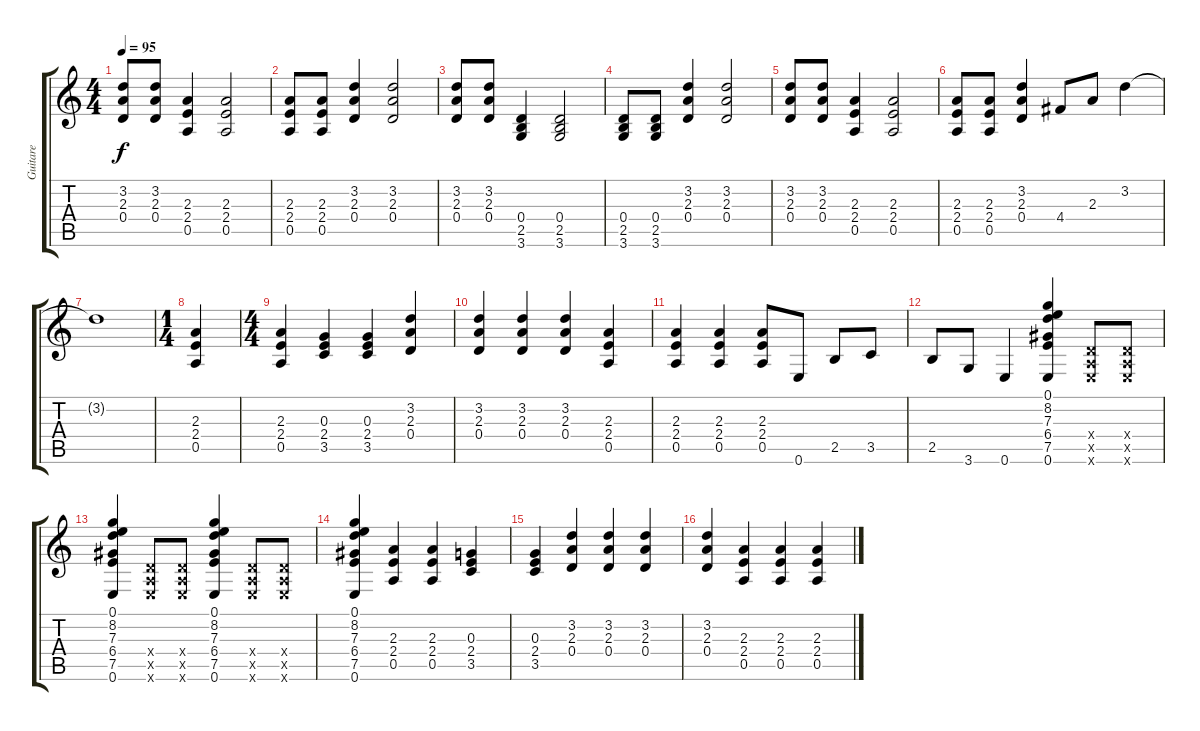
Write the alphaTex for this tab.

\track ("Guitare" "Guitare") {instrument electricguitarclean}
\staff {score tabs}
\tuning (E4 B3 G3 D3 A2 E2) {hide}
\ts (4 4)
\tempo 95
\clef g2
\ks c
(3.2 2.3 0.4).8{dy f} (3.2 2.3 0.4).8 (2.3 2.4 0.5).4 (2.3 2.4 0.5).2 |
(2.3 2.4 0.5).8 (2.3 2.4 0.5).8 (3.2 2.3 0.4).4 (3.2 2.3 0.4).2 |
(3.2 2.3 0.4).8 (3.2 2.3 0.4).8 (0.4 2.5 3.6).4 (0.4 2.5 3.6).2 |
(0.4 2.5 3.6).8 (0.4 2.5 3.6).8 (3.2 2.3 0.4).4 (3.2 2.3 0.4).2 |
(3.2 2.3 0.4).8 (3.2 2.3 0.4).8 (2.3 2.4 0.5).4 (2.3 2.4 0.5).2 |
(2.3 2.4 0.5).8 (2.3 2.4 0.5).8 (3.2 2.3 0.4).4 4.4.8 2.3.8 3.2.4 |
3.2{t}.1 |
\ts (1 4)
(2.3 2.4 0.5).4 |
\ts (4 4)
(2.3 2.4 0.5).4 (0.3 2.4 3.5).4 (0.3 2.4 3.5).4 (3.2 2.3 0.4).4 |
(3.2 2.3 0.4).4 (3.2 2.3 0.4).4 (3.2 2.3 0.4).4 (2.3 2.4 0.5).4 |
(2.3 2.4 0.5).4 (2.3 2.4 0.5).4 (2.3 2.4 0.5).8 0.6.8 2.5.8 3.5.8 |
2.5.8 3.6.8 0.6.4 (0.1 8.2 7.3 6.4 7.5 0.6).4 (0.4{x} 0.5{x} 0.6{x}).8 (0.4{x} 0.5{x} 0.6{x}).8 |
(0.1 8.2 7.3 6.4 7.5 0.6).4 (0.4{x} 0.5{x} 0.6{x}).8 (0.4{x} 0.5{x} 0.6{x}).8 (0.1 8.2 7.3 6.4 7.5 0.6).4 (0.4{x} 0.5{x} 0.6{x}).8 (0.4{x} 0.5{x} 0.6{x}).8 |
(0.1 8.2 7.3 6.4 7.5 0.6).4 (2.3 2.4 0.5).4 (2.3 2.4 0.5).4 (0.3 2.4 3.5).4 |
(0.3 2.4 3.5).4 (3.2 2.3 0.4).4 (3.2 2.3 0.4).4 (3.2 2.3 0.4).4 |
(3.2 2.3 0.4).4 (2.3 2.4 0.5).4 (2.3 2.4 0.5).4 (2.3 2.4 0.5).4
